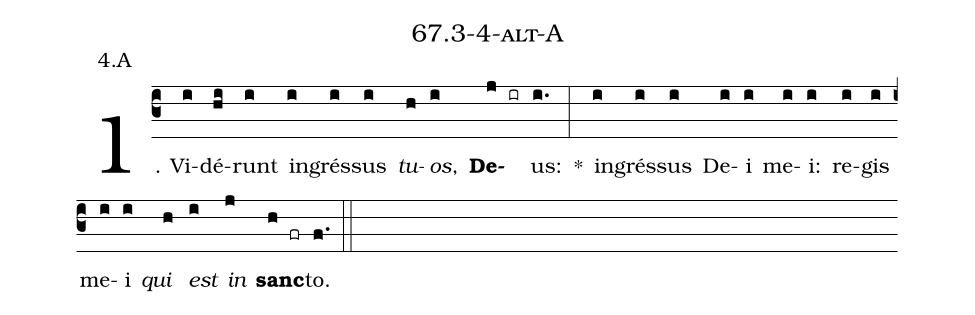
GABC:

name: 67.3-4-alt-A;
annotation: 4.A;
%%
(c3)1. Vi(i)dé(hi)runt(i) in(i)grés(i)sus(i) <i>tu</i>(h)<i>os</i>,(i) <b>De</b>(j ir)us:(i.) *(:) in(i)grés(i)sus(i) De(i)i(i) me(i)i:(i) re(i)gis(i) me(i)i(i) <i>qui</i>(h) <i>est</i>(i) <i>in</i>(j) <b>sanc</b>(h fr)to.(f.) (::)


%E(i) u(h) o(i) u(j) a(h) e.(f.) (::)
